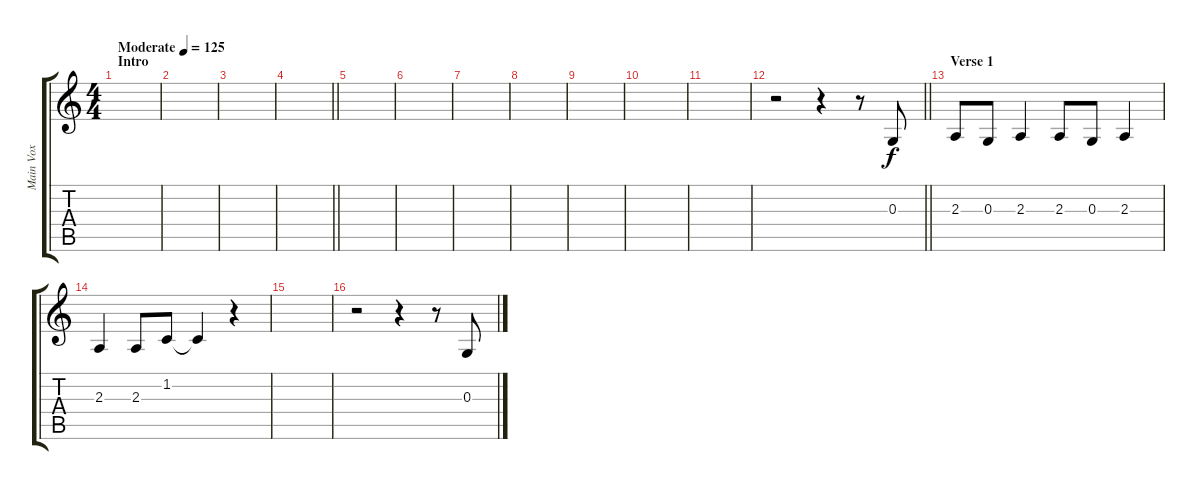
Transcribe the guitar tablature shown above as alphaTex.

\track ("Main Vox" "Main Vox") {instrument oboe}
\staff {score tabs}
\tuning (E4 B3 G3 D3 A2 E2) {hide}
\ts (4 4)
\section ("" "Intro")
\tempo (125 "Moderate")
\clef g2
\ks c
|
|
|
\barLineRight lightlight
|
\section ("" "")
|
|
|
|
|
|
|
\barLineRight lightlight
r.2 r.4 r.8 0.3.8 |
\section ("" "Verse 1")
2.3.8 0.3.8 2.3.4 2.3.8 0.3.8 2.3.4 |
2.3.4 2.3.8 1.2.8 1.2{t}.4 r.4 |
|
r.2 r.4 r.8 0.3.8
